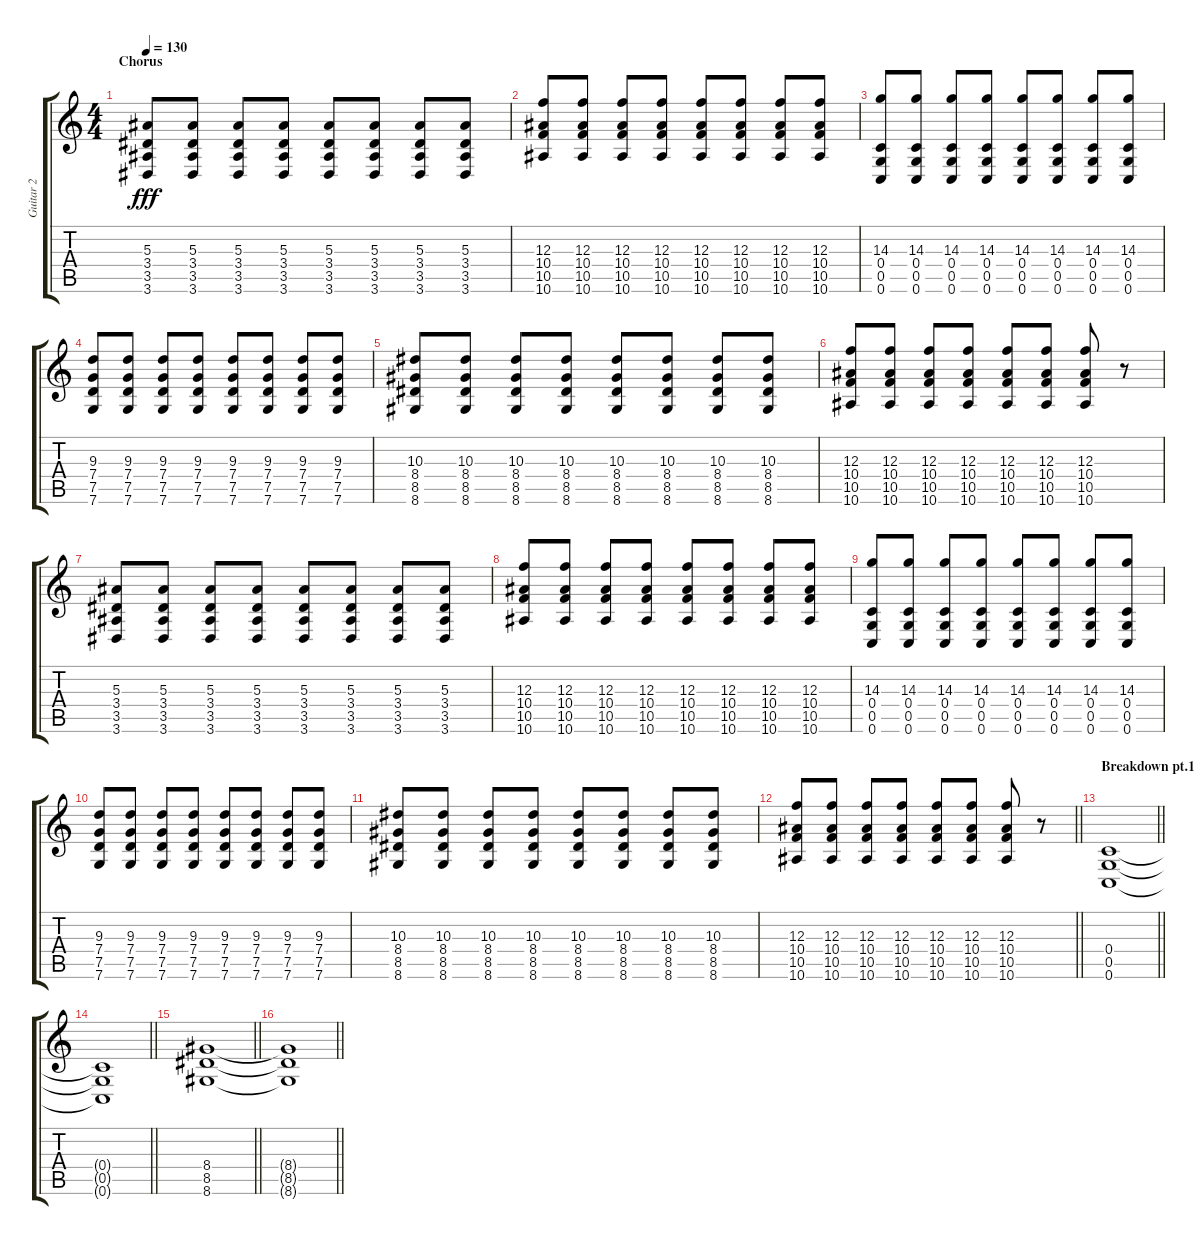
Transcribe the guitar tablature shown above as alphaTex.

\track ("Guitar 2" "Guitar 2") {instrument distortionguitar}
\staff {score tabs}
\tuning (D4 A3 F3 C3 G2 C2) {hide}
\ts (4 4)
\section ("" "Chorus")
\tempo 130
\clef g2
\ks c
(5.3 3.4 3.5 3.6).8{dy fff} (5.3 3.4 3.5 3.6).8 (5.3 3.4 3.5 3.6).8 (5.3 3.4 3.5 3.6).8 (5.3 3.4 3.5 3.6).8 (5.3 3.4 3.5 3.6).8 (5.3 3.4 3.5 3.6).8 (5.3 3.4 3.5 3.6).8 |
(12.3 10.4 10.5 10.6).8 (12.3 10.4 10.5 10.6).8 (12.3 10.4 10.5 10.6).8 (12.3 10.4 10.5 10.6).8 (12.3 10.4 10.5 10.6).8 (12.3 10.4 10.5 10.6).8 (12.3 10.4 10.5 10.6).8 (12.3 10.4 10.5 10.6).8 |
(14.3 0.4 0.5 0.6).8 (14.3 0.4 0.5 0.6).8 (14.3 0.4 0.5 0.6).8 (14.3 0.4 0.5 0.6).8 (14.3 0.4 0.5 0.6).8 (14.3 0.4 0.5 0.6).8 (14.3 0.4 0.5 0.6).8 (14.3 0.4 0.5 0.6).8 |
(9.3 7.4 7.5 7.6).8 (9.3 7.4 7.5 7.6).8 (9.3 7.4 7.5 7.6).8 (9.3 7.4 7.5 7.6).8 (9.3 7.4 7.5 7.6).8 (9.3 7.4 7.5 7.6).8 (9.3 7.4 7.5 7.6).8 (9.3 7.4 7.5 7.6).8 |
(10.3 8.4 8.5 8.6).8 (10.3 8.4 8.5 8.6).8 (10.3 8.4 8.5 8.6).8 (10.3 8.4 8.5 8.6).8 (10.3 8.4 8.5 8.6).8 (10.3 8.4 8.5 8.6).8 (10.3 8.4 8.5 8.6).8 (10.3 8.4 8.5 8.6).8 |
(12.3 10.4 10.5 10.6).8 (12.3 10.4 10.5 10.6).8 (12.3 10.4 10.5 10.6).8 (12.3 10.4 10.5 10.6).8 (12.3 10.4 10.5 10.6).8 (12.3 10.4 10.5 10.6).8 (12.3 10.4 10.5 10.6).8 r.8 |
(5.3 3.4 3.5 3.6).8 (5.3 3.4 3.5 3.6).8 (5.3 3.4 3.5 3.6).8 (5.3 3.4 3.5 3.6).8 (5.3 3.4 3.5 3.6).8 (5.3 3.4 3.5 3.6).8 (5.3 3.4 3.5 3.6).8 (5.3 3.4 3.5 3.6).8 |
(12.3 10.4 10.5 10.6).8 (12.3 10.4 10.5 10.6).8 (12.3 10.4 10.5 10.6).8 (12.3 10.4 10.5 10.6).8 (12.3 10.4 10.5 10.6).8 (12.3 10.4 10.5 10.6).8 (12.3 10.4 10.5 10.6).8 (12.3 10.4 10.5 10.6).8 |
(14.3 0.4 0.5 0.6).8 (14.3 0.4 0.5 0.6).8 (14.3 0.4 0.5 0.6).8 (14.3 0.4 0.5 0.6).8 (14.3 0.4 0.5 0.6).8 (14.3 0.4 0.5 0.6).8 (14.3 0.4 0.5 0.6).8 (14.3 0.4 0.5 0.6).8 |
(9.3 7.4 7.5 7.6).8 (9.3 7.4 7.5 7.6).8 (9.3 7.4 7.5 7.6).8 (9.3 7.4 7.5 7.6).8 (9.3 7.4 7.5 7.6).8 (9.3 7.4 7.5 7.6).8 (9.3 7.4 7.5 7.6).8 (9.3 7.4 7.5 7.6).8 |
(10.3 8.4 8.5 8.6).8 (10.3 8.4 8.5 8.6).8 (10.3 8.4 8.5 8.6).8 (10.3 8.4 8.5 8.6).8 (10.3 8.4 8.5 8.6).8 (10.3 8.4 8.5 8.6).8 (10.3 8.4 8.5 8.6).8 (10.3 8.4 8.5 8.6).8 |
\barLineRight lightlight
(12.3 10.4 10.5 10.6).8 (12.3 10.4 10.5 10.6).8 (12.3 10.4 10.5 10.6).8 (12.3 10.4 10.5 10.6).8 (12.3 10.4 10.5 10.6).8 (12.3 10.4 10.5 10.6).8 (12.3 10.4 10.5 10.6).8 r.8 |
\section ("" "Breakdown pt.1")
\barLineRight lightlight
(0.4 0.5 0.6).1 |
\barLineRight lightlight
(0.4{t} 0.5{t} 0.6{t}).1 |
\barLineRight lightlight
(8.4 8.5 8.6).1 |
\barLineRight lightlight
(8.4{t} 8.5{t} 8.6{t}).1
